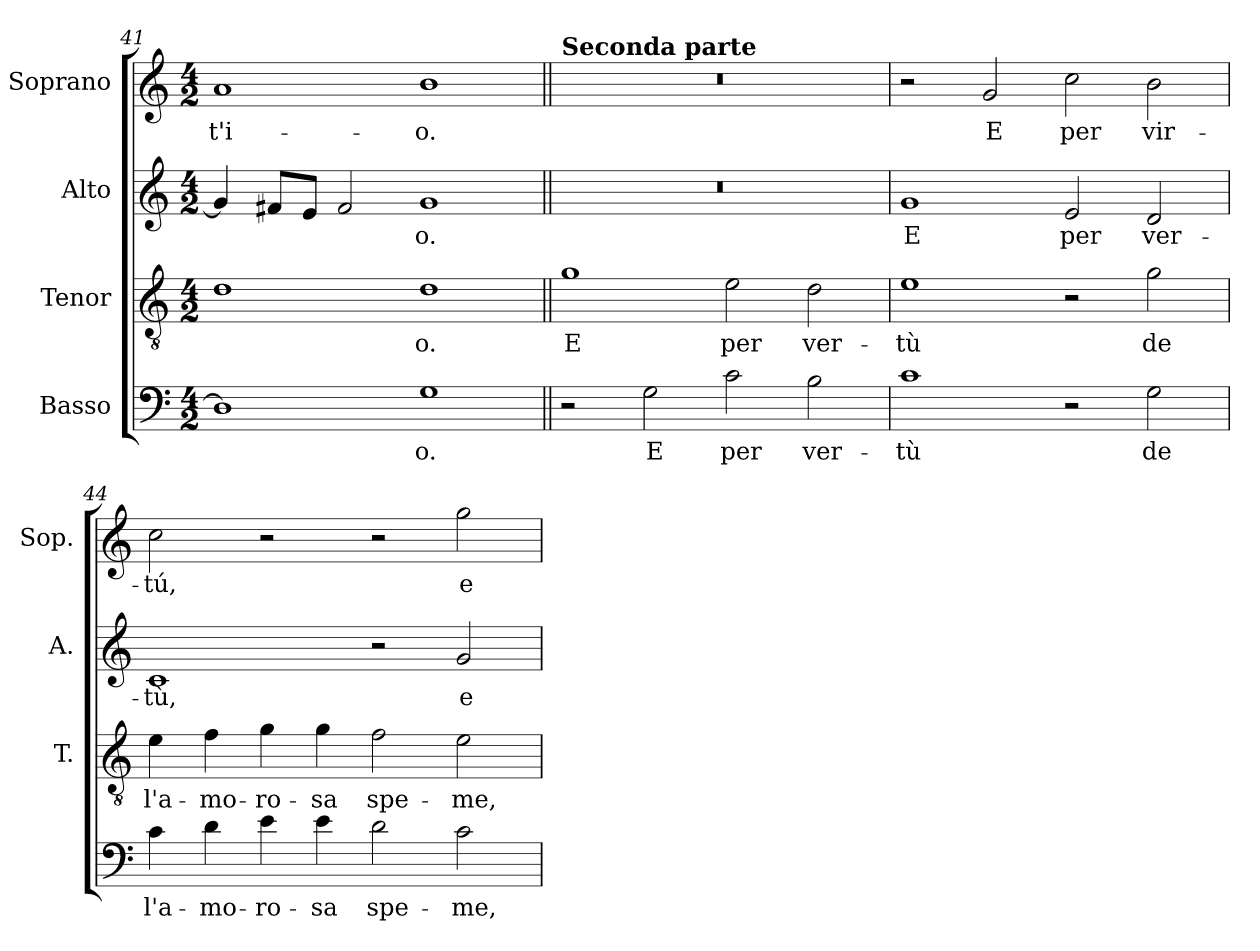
**kern	**text	**kern	**text	**kern	**text	**kern	**text
*part4	*part4	*part3	*part3	*part2	*part2	*part1	*part1
*staff4	*staff4	*staff3	*staff3	*staff2	*staff2	*staff1	*staff1
*I"Basso	*	*I"Tenor	*	*I"Alto	*	*I"Soprano	*
*	*	*I'T.	*	*I'A.	*	*I'Sop.	*
*clefF4	*	*clefGv2	*	*clefG2	*	*clefG2	*
*	*	*ITrd7c12	*	*	*	*	*
*k[]	*	*k[]	*	*k[]	*	*k[]	*
*C:	*	*C:	*	*C:	*	*C:	*
*M4/2	*	*M4/2	*	*M4/2	*	*M4/2	*
=41	=41	=41	=41	=41	=41	=41	=41
!	!	!	!	!	!	!	!LO:LY:b:color=#000000
1Di]	.	1Di	.	4gi/]	.	1ai	-t'i-
.	.	.	.	8f#Xi/L	.	.	.
.	.	.	.	8ei/J	.	.	.
.	.	.	.	2f#i/	.	.	.
!	!LO:LY:b:color=#000000	!	!	!	!	!	!
!	!	!	!LO:LY:b:color=#000000	!	!	!	!
!	!	!	!	!	!LO:LY:b:color=#000000	!	!
!	!	!	!	!	!	!	!LO:LY:b:color=#000000
1Gi	-o.	1Di	-o.	1gi	-o.	1bi	-o.
!!LO:LB:g=z
=42||	=42||	=42||	=42||	=42||	=42||	=42||	=42||
!	!	!	!	!	!	!LO:TX:a:B:t=Seconda parte	!
!	!	!	!LO:LY:b:color=#000000	!LO:N:vis=1	!	!LO:N:vis=1	!
2r	.	1Gi	E	0r	.	0r	.
!	!LO:LY:b:color=#000000	!	!	!	!	!	!
2Gi\	E	.	.	.	.	.	.
!	!LO:LY:b:color=#000000	!	!	!	!	!	!
!	!	!	!LO:LY:b:color=#000000	!	!	!	!
2ci\	per	2Ei\	per	.	.	.	.
!	!LO:LY:b:color=#000000	!	!	!	!	!	!
!	!	!	!LO:LY:b:color=#000000	!	!	!	!
2Bi\	ver-	2Di\	ver-	.	.	.	.
=43	=43	=43	=43	=43	=43	=43	=43
!	!LO:LY:b:color=#000000	!	!	!	!	!	!
!	!	!	!LO:LY:b:color=#000000	!	!	!	!
!	!	!	!	!	!LO:LY:b:color=#000000	!	!
1ci	-tù	1Ei	-tù	1gi	E	2r	.
!	!	!	!	!	!	!	!LO:LY:b:color=#000000
.	.	.	.	.	.	2gi/	E
!	!	!	!	!	!LO:LY:b:color=#000000	!	!
!	!	!	!	!	!	!	!LO:LY:b:color=#000000
2r	.	2r	.	2ei/	per	2cci\	per
!	!LO:LY:b:color=#000000	!	!	!	!	!	!
!	!	!	!LO:LY:b:color=#000000	!	!	!	!
!	!	!	!	!	!LO:LY:b:color=#000000	!	!
!	!	!	!	!	!	!	!LO:LY:b:color=#000000
2Gi\	de	2Gi\	de	2di/	ver-	2bi\	vir-
=44	=44	=44	=44	=44	=44	=44	=44
!	!LO:LY:b:color=#000000	!	!	!	!	!	!
!	!	!	!LO:LY:b:color=#000000	!	!	!	!
!	!	!	!	!	!LO:LY:b:color=#000000	!	!
!	!	!	!	!	!	!	!LO:LY:b:color=#000000
4ci\	l'a-	4Ei\	l'a-	1ci	-tù,	2cci\	-tú,
!	!LO:LY:b:color=#000000	!	!	!	!	!	!
!	!	!	!LO:LY:b:color=#000000	!	!	!	!
4di\	-mo-	4Fi\	-mo-	.	.	.	.
!	!LO:LY:b:color=#000000	!	!	!	!	!	!
!	!	!	!LO:LY:b:color=#000000	!	!	!	!
4ei\	-ro-	4Gi\	-ro-	.	.	2r	.
!	!LO:LY:b:color=#000000	!	!	!	!	!	!
!	!	!	!LO:LY:b:color=#000000	!	!	!	!
4ei\	-sa	4Gi\	-sa	.	.	.	.
!	!LO:LY:b:color=#000000	!	!	!	!	!	!
!	!	!	!LO:LY:b:color=#000000	!	!	!	!
2di\	spe-	2Fi\	spe-	2r	.	2r	.
!	!LO:LY:b:color=#000000	!	!	!	!	!	!
!	!	!	!LO:LY:b:color=#000000	!	!	!	!
!	!	!	!	!	!LO:LY:b:color=#000000	!	!
!	!	!	!	!	!	!	!LO:LY:b:color=#000000
2ci\	-me,	2Ei\	-me,	2gi/	e	2ggi\	e
=	=	=	=	=	=	=	=
*-	*-	*-	*-	*-	*-	*-	*-
